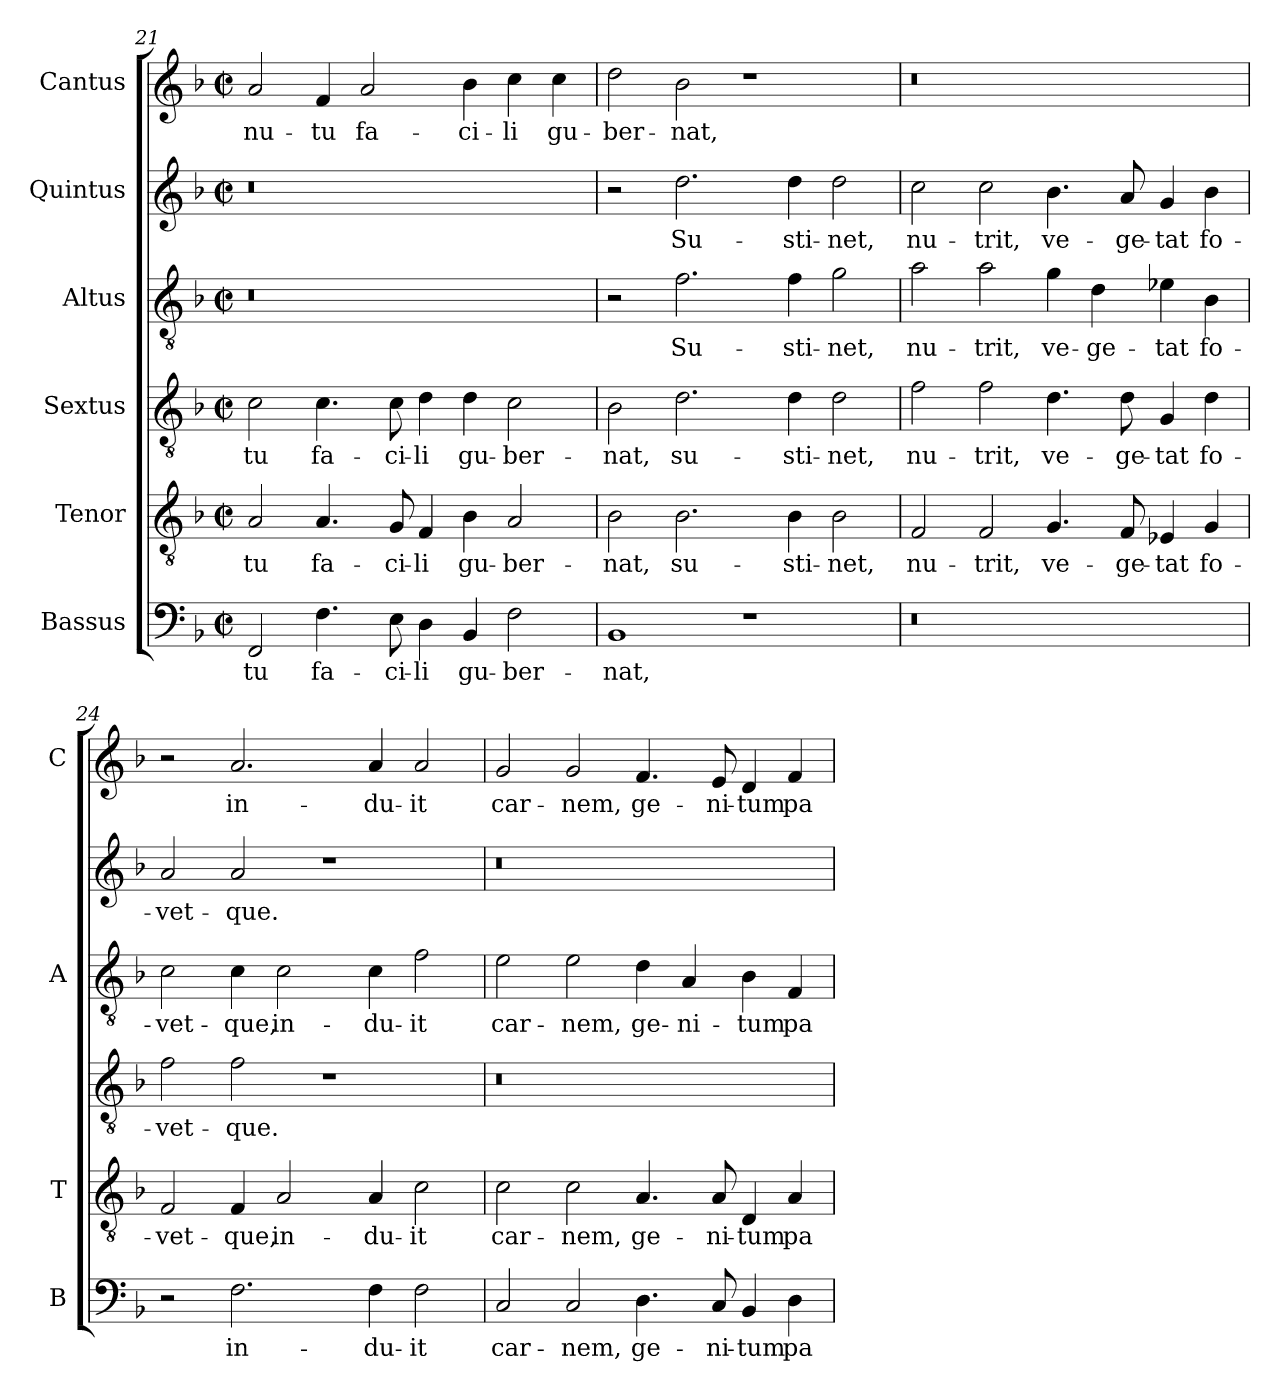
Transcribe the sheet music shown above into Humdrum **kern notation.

**kern	**text	**kern	**text	**kern	**text	**kern	**text	**kern	**text	**kern	**text
*part6	*part6	*part5	*part5	*part4	*part4	*part3	*part3	*part2	*part2	*part1	*part1
*staff6	*staff6	*staff5	*staff5	*staff4	*staff4	*staff3	*staff3	*staff2	*staff2	*staff1	*staff1
*I"Bassus	*	*I"Tenor	*	*I"Sextus	*	*I"Altus	*	*I"Quintus	*	*I"Cantus	*
*I'B	*	*I'T	*	*	*	*I'A	*	*	*	*I'C	*
*clefF4	*	*clefGv2	*	*clefGv2	*	*clefGv2	*	*clefG2	*	*clefG2	*
*k[b-]	*	*k[b-]	*	*k[b-]	*	*k[b-]	*	*k[b-]	*	*k[b-]	*
*F:	*	*F:	*	*F:	*	*F:	*	*F:	*	*F:	*
*M2/2	*	*M2/2	*	*M2/2	*	*M2/2	*	*M2/2	*	*M2/2	*
*met(c|)	*	*met(c|)	*	*met(c|)	*	*met(c|)	*	*met(c|)	*	*met(c|)	*
=21	=21	=21	=21	=21	=21	=21	=21	=21	=21	=21	=21
2FF/	-tu	2A/	-tu	2c\	-tu	0r	.	0r	.	2a/	nu-
4.F\	fa-	4.A/	fa-	4.c\	fa-	.	.	.	.	4f/	-tu
.	.	.	.	.	.	.	.	.	.	2a/	fa-
8E\	-ci-	8G/	-ci-	8c\	-ci-	.	.	.	.	.	.
4D\	-li	4F/	-li	4d\	-li	.	.	.	.	.	.
4BB-/	gu-	4B-\	gu-	4d\	gu-	.	.	.	.	4b-\	-ci-
2F\	-ber-	2A/	-ber-	2c\	-ber-	.	.	.	.	4cc\	-li
.	.	.	.	.	.	.	.	.	.	4cc\	gu-
!!LO:LB:g=z
=22	=22	=22	=22	=22	=22	=22	=22	=22	=22	=22	=22
1BB-	-nat,	2B-\	-nat,	2B-\	-nat,	2r	.	2r	.	2dd\	-ber-
.	.	2.B-\	su-	2.d\	su-	2.f\	Su-	2.dd\	Su-	2b-\	-nat,
1r	.	.	.	.	.	.	.	.	.	1r	.
.	.	4B-\	-sti-	4d\	-sti-	4f\	-sti-	4dd\	-sti-	.	.
.	.	2B-\	-net,	2d\	-net,	2g\	-net,	2dd\	-net,	.	.
=23	=23	=23	=23	=23	=23	=23	=23	=23	=23	=23	=23
0r	.	2F/	nu-	2f\	nu-	2a\	nu-	2cc\	nu-	0r	.
.	.	2F/	-trit,	2f\	-trit,	2a\	-trit,	2cc\	-trit,	.	.
.	.	4.G/	ve-	4.d\	ve-	4g\	ve-	4.b-\	ve-	.	.
.	.	.	.	.	.	4d\	-ge-	.	.	.	.
.	.	8F/	-ge-	8d\	-ge-	.	.	8a/	-ge-	.	.
.	.	4E-X/	-tat	4G/	-tat	4e-X\	-tat	4g/	-tat	.	.
.	.	4G/	fo-	4d\	fo-	4B-\	fo-	4b-\	fo-	.	.
=24	=24	=24	=24	=24	=24	=24	=24	=24	=24	=24	=24
2r	.	2F/	-vet-	2f\	-vet-	2c\	-vet-	2a/	-vet-	2r	.
2.F\	in-	4F/	-que,	2f\	-que.	4c\	-que,	2a/	-que.	2.a/	in-
.	.	2A/	in-	.	.	2c\	in-	.	.	.	.
.	.	.	.	1r	.	.	.	1r	.	.	.
4F\	-du-	4A/	-du-	.	.	4c\	-du-	.	.	4a/	-du-
2F\	-it	2c\	-it	.	.	2f\	-it	.	.	2a/	-it
!!LO:PB:g=z
=25	=25	=25	=25	=25	=25	=25	=25	=25	=25	=25	=25
2C/	car-	2c\	car-	0r	.	2e\	car-	0r	.	2g/	car-
2C/	-nem,	2c\	-nem,	.	.	2e\	-nem,	.	.	2g/	-nem,
4.D\	ge-	4.A/	ge-	.	.	4d\	ge-	.	.	4.f/	ge-
.	.	.	.	.	.	4A/	-ni-	.	.	.	.
8C/	-ni-	8A/	-ni-	.	.	.	.	.	.	8e/	-ni-
4BB-/	-tum	4D/	-tum	.	.	4B-\	-tum	.	.	4d/	-tum
4D\	pa-	4A/	pa-	.	.	4F/	pa-	.	.	4f/	pa-
=	=	=	=	=	=	=	=	=	=	=	=
*-	*-	*-	*-	*-	*-	*-	*-	*-	*-	*-	*-
